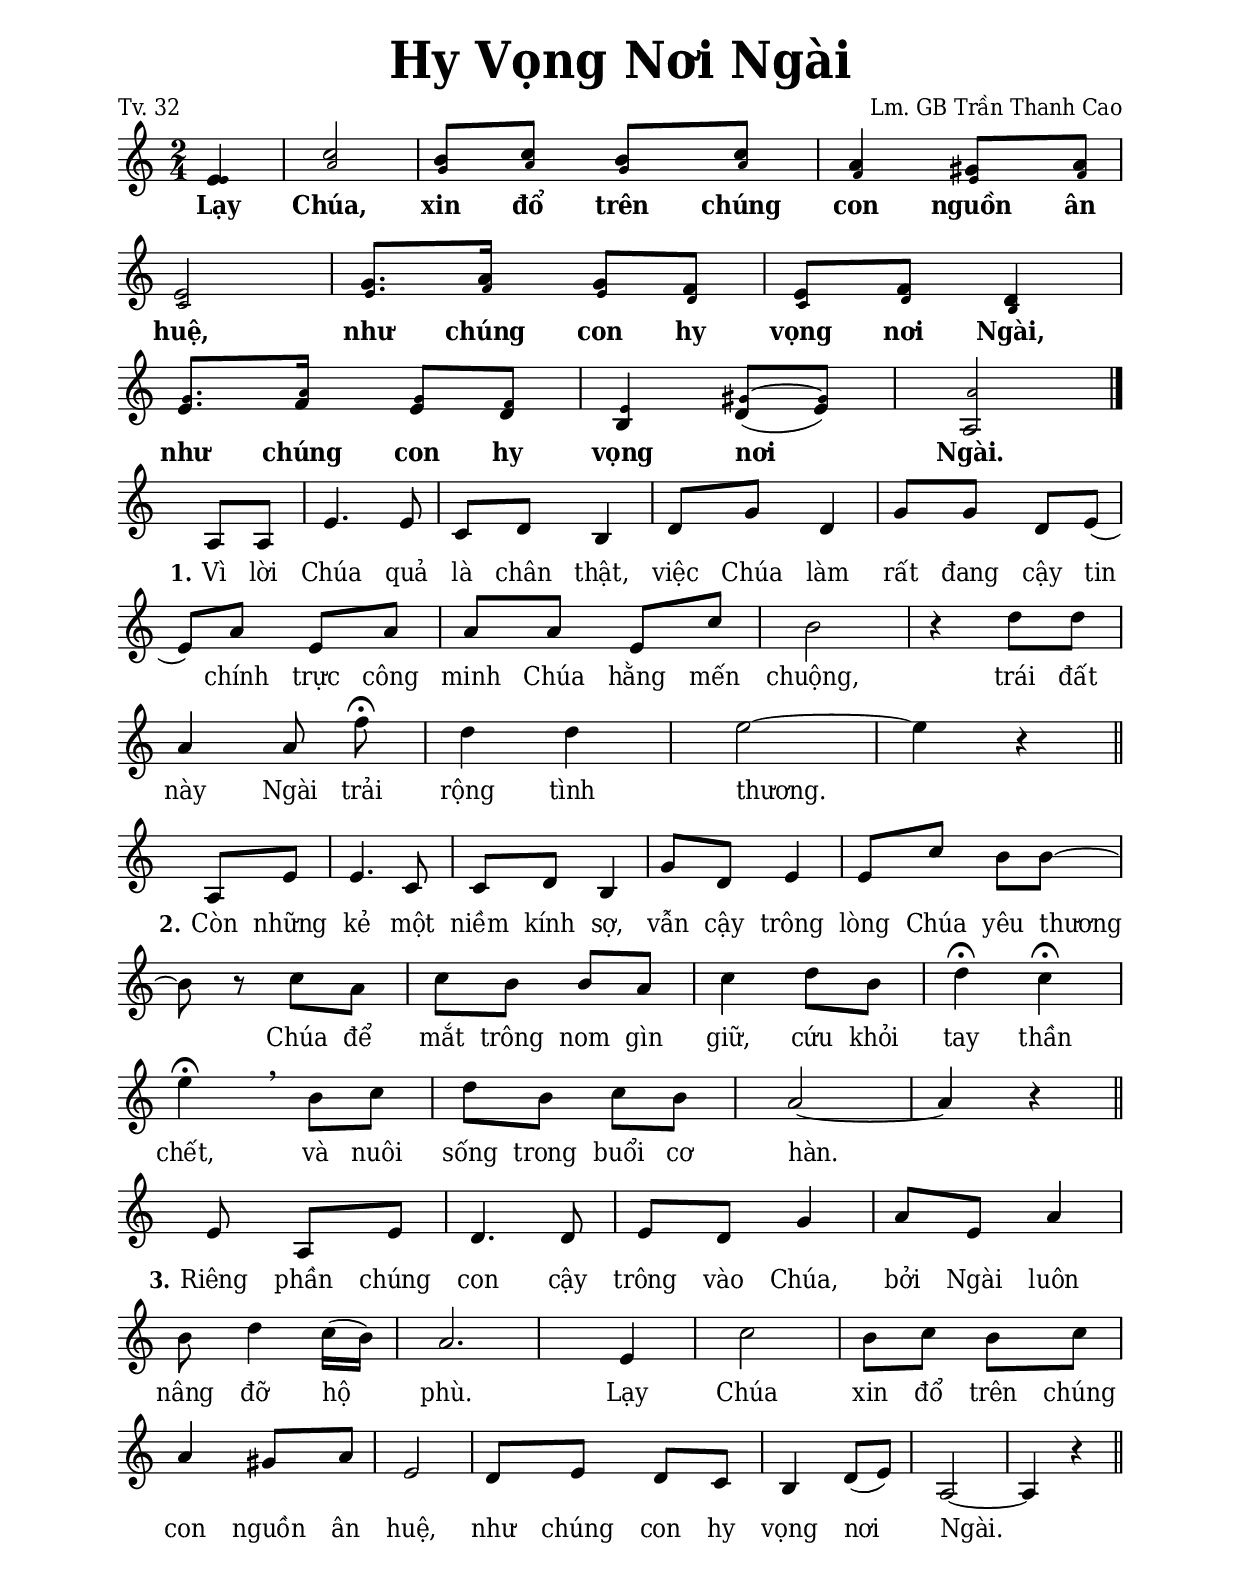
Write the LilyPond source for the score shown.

% Cài đặt chung
\version "2.22.1"
\include "english.ly"

\header {
  title = \markup { \fontsize #3 "Hy Vọng Nơi Ngài" }
  poet = "Tv. 32"
  composer = "Lm. GB Trần Thanh Cao"
  %arranger = " "
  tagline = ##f
}

% Nhạc điệp khúc
nhacDiepKhucSop = \relative c' {
  %\autoBeamOff
  \partial 4 e4 |
  c'2 |
  b8 c b c |
  a4 gs8 a |
  e2 |
  g8. a16 g8 f |
  e f d4 |
  %\stemDown
  e8. f16 e8 d |
  b4 d8 _(e) |
  a,2 \bar "|."
}

nhacDiepKhucBas = \relative c' {
  %\autoBeamOff
  \partial 4 e4 |
  a2 |
  g8 a g a |
  f4 e8 f |
  c2 |
  e8. f16 e8 d |
  c d b4 |
  %\stemUp
  g'8. a16 g8 f |
  e4 gs8 ^~ gs |
  a2
}

% Nhạc phiên khúc
nhacPhienKhucMot = \relative c' {
  \partial 4 a8 a |
  e'4. e8 c d b4 |
  d8 g d4 g8 g d e ( |
  e) a e a a a e c' |
  b2 r4 d8 d |
  a4
  \autoBeamOff
  a8 f' \fermata
  \autoBeamOn
  d4 d |
  e2 ~ e4 r \bar "||"
}

nhacPhienKhucHai = \relative c' {
  \partial 4 a8 e' |
  e4. c8 c d b4 |
  g'8 d e4 e8 c' b b ~ |
  b r c a c b b a |
  c4 d8 b d4 \fermata c \fermata |
  e \fermata \breathe b8 c d b c b |
  a2 ~ a4 r \bar "||"
}

nhacPhienKhucBa = \relative c' {
  \partial 4. e8 a, e' |
  d4. d8 e d g4 |
  a8 e a4 b8 d4 c16 (b) |
  a2. e4 |
  c'2 b8 c b c |
  a4 gs8 a e2 |
  d8 e d c b4 d8 (e) |
  a,2 ~ a4 r \bar "||"
}

% Lời điệp khúc
loiDiepKhuc = \lyricmode {
  Lạy Chúa, xin đổ trên chúng con nguồn ân huệ,
  như chúng con hy vọng nơi Ngài,
  như chúng con hy vọng nơi Ngài.
}

% Lời phiên khúc
loiPhienKhucMot = \lyricmode {
  \set stanza = #"1."
  Vì lời Chúa quả là chân thật,
  việc Chúa làm rất đang cậy tin
  chính trực công minh Chúa hằng mến chuộng,
  trái đất này Ngài trải rộng tình thương.
}

loiPhienKhucHai = \lyricmode {
  \set stanza = #"2."
  Còn những kẻ một niềm kính sợ,
  vẫn cậy trông lòng Chúa yêu thương
  Chúa để mắt trông nom gìn giữ,
  cứu khỏi tay thần chết,
  và nuôi sống trong buổi cơ hàn.
}

loiPhienKhucBa = \lyricmode {
  \set stanza = #"3."
  Riêng phần chúng con cậy trông vào Chúa,
  bởi Ngài luôn nâng đỡ hộ phù.
  Lạy Chúa xin đổ trên chúng con nguồn ân huệ,
  như chúng con hy vọng nơi Ngài.
}


% Dàn trang
\paper {
  #(set-paper-size "a4")
  top-margin = 20\mm
  bottom-margin = 10\mm
  left-margin = 20\mm
  right-margin = 20\mm
  indent = #0
  #(define fonts
    (make-pango-font-tree
      "Deja Vu Serif Condensed"
      "Deja Vu Serif Condensed"
      "Deja Vu Serif Condensed"
      (/ 20 20)))
  page-count = #1
  system-system-spacing = #'((basic-distance . 11)
                             (minimum-distance . 11)
                             (padding . 1))
  score-system-spacing = #'((basic-distance . 11)
                             (minimum-distance . 11)
                             (padding . 1))
}

% Thiết lập tông và nhịp
TongNhip = {
  \key c \major \time 2/4
  \set Timing.baseMoment = #(ly:make-moment 1/4)
  \set Timing.beatStructure = #'(1 1)
}


% Đổi kích thước nốt cho bè phụ
notBePhu =
#(define-music-function (font-size music) (number? ly:music?)
   (for-some-music
     (lambda (m)
       (if (music-is-of-type? m 'rhythmic-event)
           (begin
             (set! (ly:music-property m 'tweaks)
                   (cons `(font-size . ,font-size)
                         (ly:music-property m 'tweaks)))
             #t)
           #f))
     music)
   music)

\score {
  \new ChoirStaff <<
    \new Staff = diepKhuc \with {
        \consists "Merge_rests_engraver"
        %\magnifyStaff #(magstep +1)
        printPartCombineTexts = ##f
      }
      <<
      \new Voice \TongNhip \partCombine
        { \partCombineChords \nhacDiepKhucSop }
        { \stemUp \notBePhu -3 \nhacDiepKhucBas }
      \new NullVoice = nhacThamChieu \nhacDiepKhucSop
      \new Lyrics \lyricsto nhacThamChieu \loiDiepKhuc
      >>
  >>
  \layout {
    \override Lyrics.LyricText.font-series = #'bold
    %\override Lyrics.LyricText.font-size = #+2
    \override Lyrics.LyricSpace.minimum-distance = #5
    \override Score.BarNumber.break-visibility = ##(#f #f #f)
    \override Score.SpacingSpanner.uniform-stretching = ##t
  }
}

\score {
  \new ChoirStaff <<
    \new Staff = phienKhuc \with {
        %\magnifyStaff #(magstep +1)
      }
      <<
      \new Voice = beSop {
        \TongNhip \nhacPhienKhucMot
      }
    >>
    \new Lyrics \with {
          \override VerticalAxisGroup.
            nonstaff-relatedstaff-spacing.padding = #1
          \override VerticalAxisGroup.
            nonstaff-unrelatedstaff-spacing.padding = #1
        }
        \lyricsto beSop \loiPhienKhucMot
  >>
  \layout {
    \override Staff.TimeSignature.transparent = ##t
    %\override Lyrics.LyricText.font-size = #+2
    \override Lyrics.LyricSpace.minimum-distance = #2.2
    \override Score.BarNumber.break-visibility = ##(#f #f #f)
    \override Score.SpacingSpanner.uniform-stretching = ##t
  }
}

\score {
  \new ChoirStaff <<
    \new Staff = phienKhuc \with {
        %\magnifyStaff #(magstep +1)
      }
      <<
      \new Voice = beSop {
        \TongNhip \nhacPhienKhucHai
      }
    >>
    \new Lyrics \with {
          \override VerticalAxisGroup.
            nonstaff-relatedstaff-spacing.padding = #0.7
          \override VerticalAxisGroup.
            nonstaff-unrelatedstaff-spacing.padding = #1
        }
        \lyricsto beSop \loiPhienKhucHai
  >>
  \layout {
    \override Staff.TimeSignature.transparent = ##t
    %\override Lyrics.LyricText.font-size = #+2
    \override Lyrics.LyricSpace.minimum-distance = #1.5
    \override Score.BarNumber.break-visibility = ##(#f #f #f)
    \override Score.SpacingSpanner.uniform-stretching = ##t
  }
}

\score {
  \new ChoirStaff <<
    \new Staff = phienKhuc \with {
        %\magnifyStaff #(magstep +1)
      }
      <<
      \new Voice = beSop {
        \TongNhip \nhacPhienKhucBa
      }
    >>
    \new Lyrics \with {
          \override VerticalAxisGroup.
            nonstaff-relatedstaff-spacing.padding = #0.7
          \override VerticalAxisGroup.
            nonstaff-unrelatedstaff-spacing.padding = #1
        }
        \lyricsto beSop \loiPhienKhucBa
  >>
  \layout {
    \override Staff.TimeSignature.transparent = ##t
    %\override Lyrics.LyricText.font-size = #+2
    \override Lyrics.LyricSpace.minimum-distance = #2.5
    \override Score.BarNumber.break-visibility = ##(#f #f #f)
    \override Score.SpacingSpanner.uniform-stretching = ##t
  }
}
